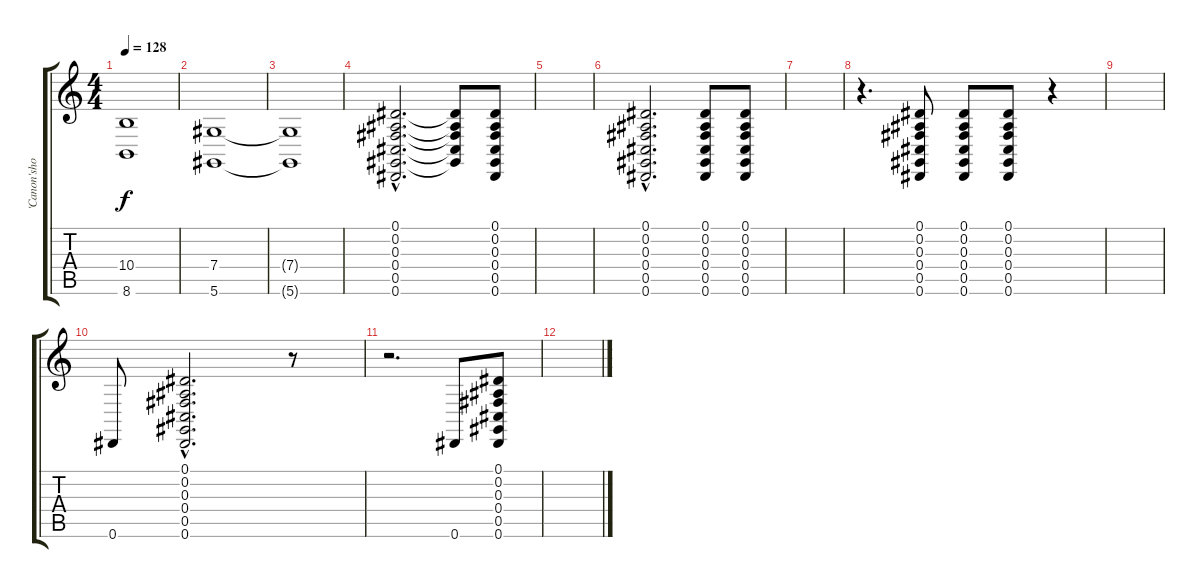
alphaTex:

\track ("'Canon'shot" "'Canon'sho") {instrument gunshot}
\staff {score tabs}
\tuning (Eb4 Bb3 Gb3 Db3 Ab2 Eb2) {hide}
\ts (4 4)
\tempo 128
\clef g2
\ks c
(10.4 8.6).1{dy f} |
(7.4 5.6).1 |
(7.4{t} 5.6{t}).1 |
\section ("" "")
(0.1{hac} 0.2{hac} 0.3{hac} 0.4{hac} 0.5{hac} 0.6{hac}).2{d volume 16 balance 8 instrument gunshot} (0.1{t} 0.2{t} 0.3{t} 0.4{t} 0.5{t}).8 (0.1 0.2 0.3 0.4 0.5 0.6).8 |
|
(0.1{hac} 0.2{hac} 0.3{hac} 0.4{hac} 0.5{hac} 0.6{hac}).2{d} (0.1 0.2 0.3 0.4 0.5 0.6).8 (0.1 0.2 0.3 0.4 0.5 0.6).8 |
|
r.4{d} (0.1 0.2 0.3 0.4 0.5 0.6).8 (0.1 0.2 0.3 0.4 0.5 0.6).8 (0.1 0.2 0.3 0.4 0.5 0.6).8 r.4 |
|
0.6.8 (0.1{hac} 0.2{hac} 0.3{hac} 0.4{hac} 0.5{hac} 0.6{hac}).2{d} r.8 |
r.2{d} 0.6.8 (0.1 0.2 0.3 0.4 0.5 0.6).8 |
\section ("" "")
